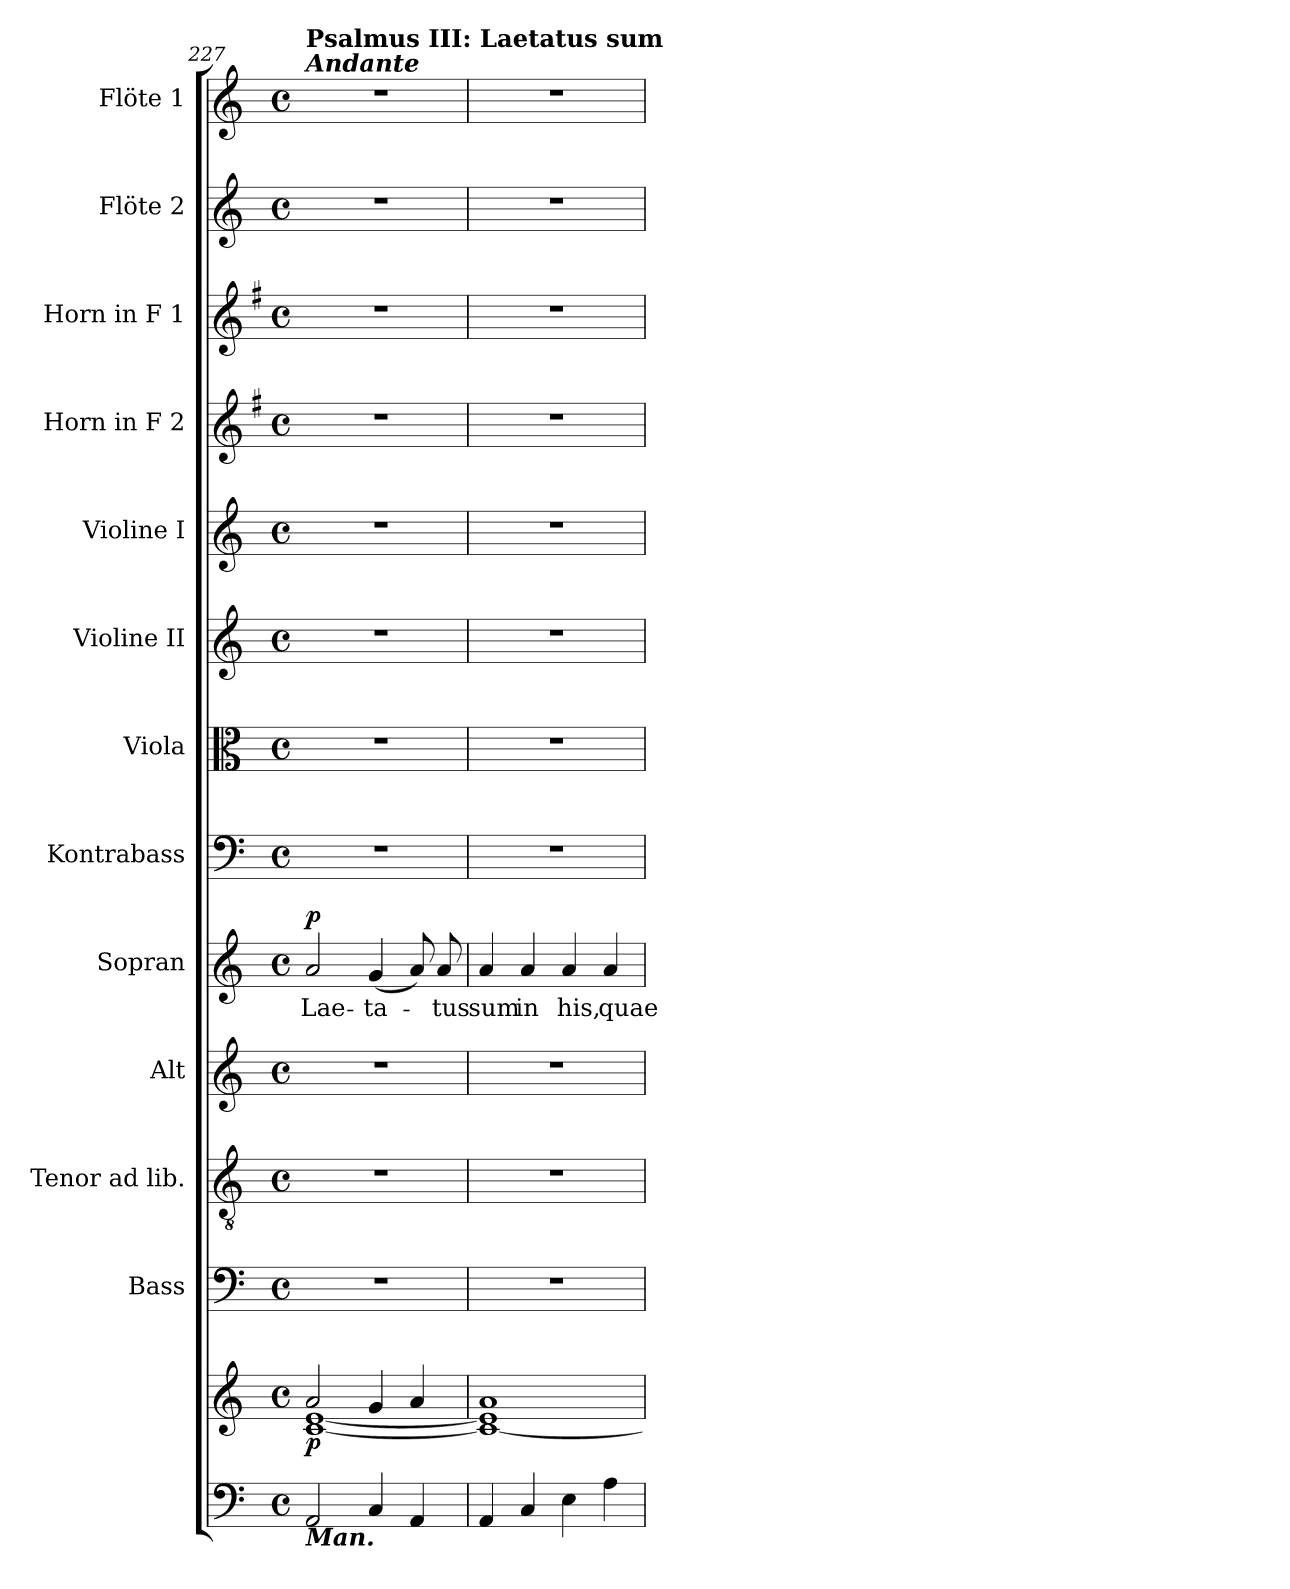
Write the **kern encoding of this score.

**kern	**kern	**dynam	**kern	**kern	**kern	**kern	**text	**dynam	**kern	**kern	**kern	**kern	**kern	**kern	**kern	**kern
*part13	*part13	*part13	*part12	*part11	*part10	*part9	*part9	*part9	*part8	*part7	*part6	*part5	*part4	*part3	*part2	*part1
*staff14	*staff13	*staff13/14	*staff12	*staff11	*staff10	*staff9	*staff9	*staff9	*staff8	*staff7	*staff6	*staff5	*staff4	*staff3	*staff2	*staff1
*	*	*	*I"Bass	*I"Tenor ad lib.	*I"Alt	*I"Sopran	*	*	*I"Kontrabass	*I"Viola	*I"Violine II	*I"Violine I	*I"Horn in F 2	*I"Horn in F 1	*I"Flöte 2	*I"Flöte 1
*	*	*	*I'B.	*I'T.	*I'A.	*I'S.	*	*	*I'Kb.	*I'Vla.	*I'Vl. II	*I'Vl. I	*	*	*I'Fl. 2	*I'Fl. 1
!!LO:PB:g=z
*clefF4	*clefG2	*	*clefF4	*clefGv2	*clefG2	*clefG2	*	*	*clefF4	*clefC3	*clefG2	*clefG2	*clefG2	*clefG2	*clefG2	*clefG2
*	*	*	*	*	*	*	*	*	*ITrd7c12	*	*	*	*ITrd4c7	*ITrd4c7	*	*
*k[]	*k[]	*	*k[]	*k[]	*k[]	*k[]	*	*	*k[]	*k[]	*k[]	*k[]	*k[]	*k[]	*k[]	*k[]
*C:	*C:	*	*C:	*C:	*C:	*C:	*	*	*C:	*C:	*C:	*C:	*C:	*C:	*C:	*C:
*M4/4	*M4/4	*	*M4/4	*M4/4	*M4/4	*M4/4	*	*	*M4/4	*M4/4	*M4/4	*M4/4	*M4/4	*M4/4	*M4/4	*M4/4
*met(c)	*met(c)	*	*met(c)	*met(c)	*met(c)	*met(c)	*	*	*met(c)	*met(c)	*met(c)	*met(c)	*met(c)	*met(c)	*met(c)	*met(c)
=227	=227	=227	=227	=227	=227	=227	=227	=227	=227	=227	=227	=227	=227	=227	=227	=227
*	*^	*	*	*	*	*	*	*	*	*	*	*	*	*	*	*
!	!	!	!	!	!	!	!	!	!	!	!	!	!	!	!	!	!LO:TX:a:Bi:t=Andante
!	!	!	!	!	!	!	!	!	!	!	!	!	!	!	!	!	!LO:TX:a:B:t=Psalmus III&colon; Laetatus sum
!LO:TX:b:Bi:t=Man.	!	!	!	!	!	!	!	!	!	!	!	!	!	!	!	!	!
!	!	!	!LO:DY:b	!	!	!	!	!LO:LY:b	!LO:DY:a	!	!	!	!	!	!	!	!
2AA/	2a/	[<1c [<1e	p	1r	1r	1r	2a/	Lae-	p	1r	1r	1r	1r	1r	1r	1r	1r
!	!	!	!	!	!	!	!	!LO:LY:b	!	!	!	!	!	!	!	!	!
4C/	4g/	.	.	.	.	.	(<4g/	-ta-	.	.	.	.	.	.	.	.	.
4AA/	4a/	.	.	.	.	.	8a/)	.	.	.	.	.	.	.	.	.	.
!	!	!	!	!	!	!	!	!LO:LY:b	!	!	!	!	!	!	!	!	!
.	.	.	.	.	.	.	8a/	-tus	.	.	.	.	.	.	.	.	.
=228	=228	=228	=228	=228	=228	=228	=228	=228	=228	=228	=228	=228	=228	=228	=228	=228	=228
!	!	!	!	!	!	!	!	!LO:LY:b	!	!	!	!	!	!	!	!	!
4AA/	1a	1c_ 1e]	.	1r	1r	1r	4a/	sum	.	1r	1r	1r	1r	1r	1r	1r	1r
!	!	!	!	!	!	!	!	!LO:LY:b	!	!	!	!	!	!	!	!	!
4C/	.	.	.	.	.	.	4a/	in	.	.	.	.	.	.	.	.	.
!	!	!	!	!	!	!	!	!LO:LY:b	!	!	!	!	!	!	!	!	!
4E\	.	.	.	.	.	.	4a/	his,	.	.	.	.	.	.	.	.	.
!	!	!	!	!	!	!	!	!LO:LY:b	!	!	!	!	!	!	!	!	!
4A\	.	.	.	.	.	.	4a/	quae	.	.	.	.	.	.	.	.	.
*	*v	*v	*	*	*	*	*	*	*	*	*	*	*	*	*	*	*
=	=	=	=	=	=	=	=	=	=	=	=	=	=	=	=	=
*-	*-	*-	*-	*-	*-	*-	*-	*-	*-	*-	*-	*-	*-	*-	*-	*-
